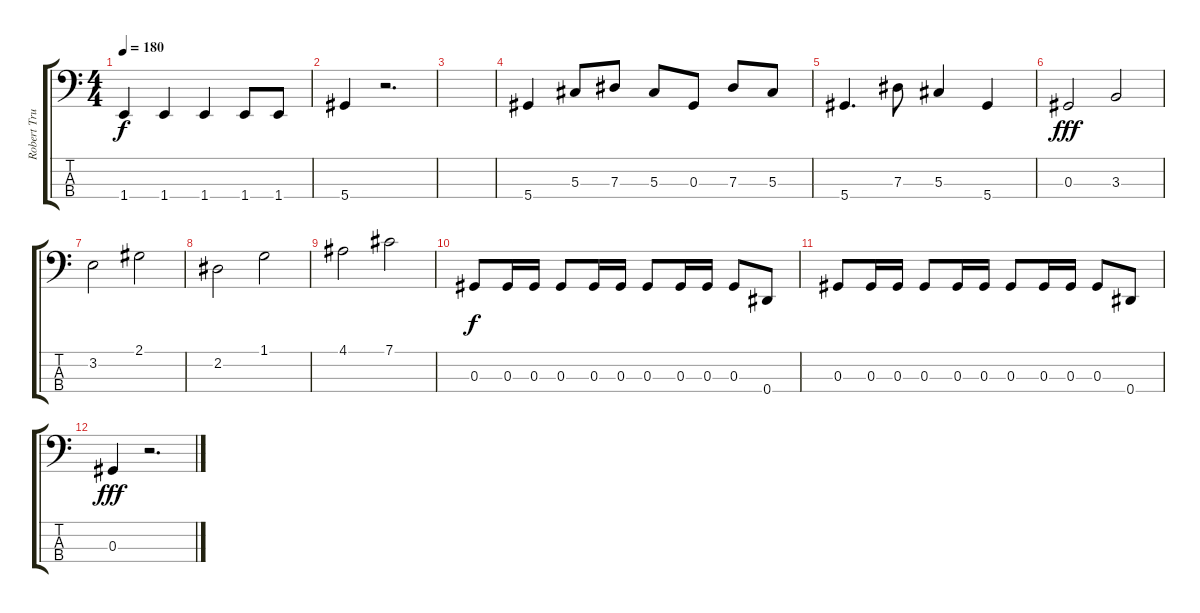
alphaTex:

\track ("Robert Trujillo" "Robert Tru") {instrument electricbassfinger}
\staff {score tabs}
\tuning (Gb2 Db2 Ab1 Eb1) {hide}
\ts (4 4)
\tempo 180
\clef f4
\ks c
1.4.4{dy f} 1.4.4 1.4.4 1.4.8 1.4.8 |
5.4.4 r.2{d} |
|
5.4.4 5.3.8 7.3.8 5.3.8 0.3.8 7.3.8 5.3.8 |
5.4.4{d} 7.3.8 5.3.4 5.4.4 |
0.3.2{dy fff} 3.3.2 |
3.2.2 2.1.2 |
2.2.2 1.1.2 |
4.1.2 7.1.2 |
0.3.8{dy f} 0.3.16 0.3.16 0.3.8 0.3.16 0.3.16 0.3.8 0.3.16 0.3.16 0.3.8 0.4.8 |
0.3.8 0.3.16 0.3.16 0.3.8 0.3.16 0.3.16 0.3.8 0.3.16 0.3.16 0.3.8 0.4.8 |
0.3.4{dy fff} r.2{d}
